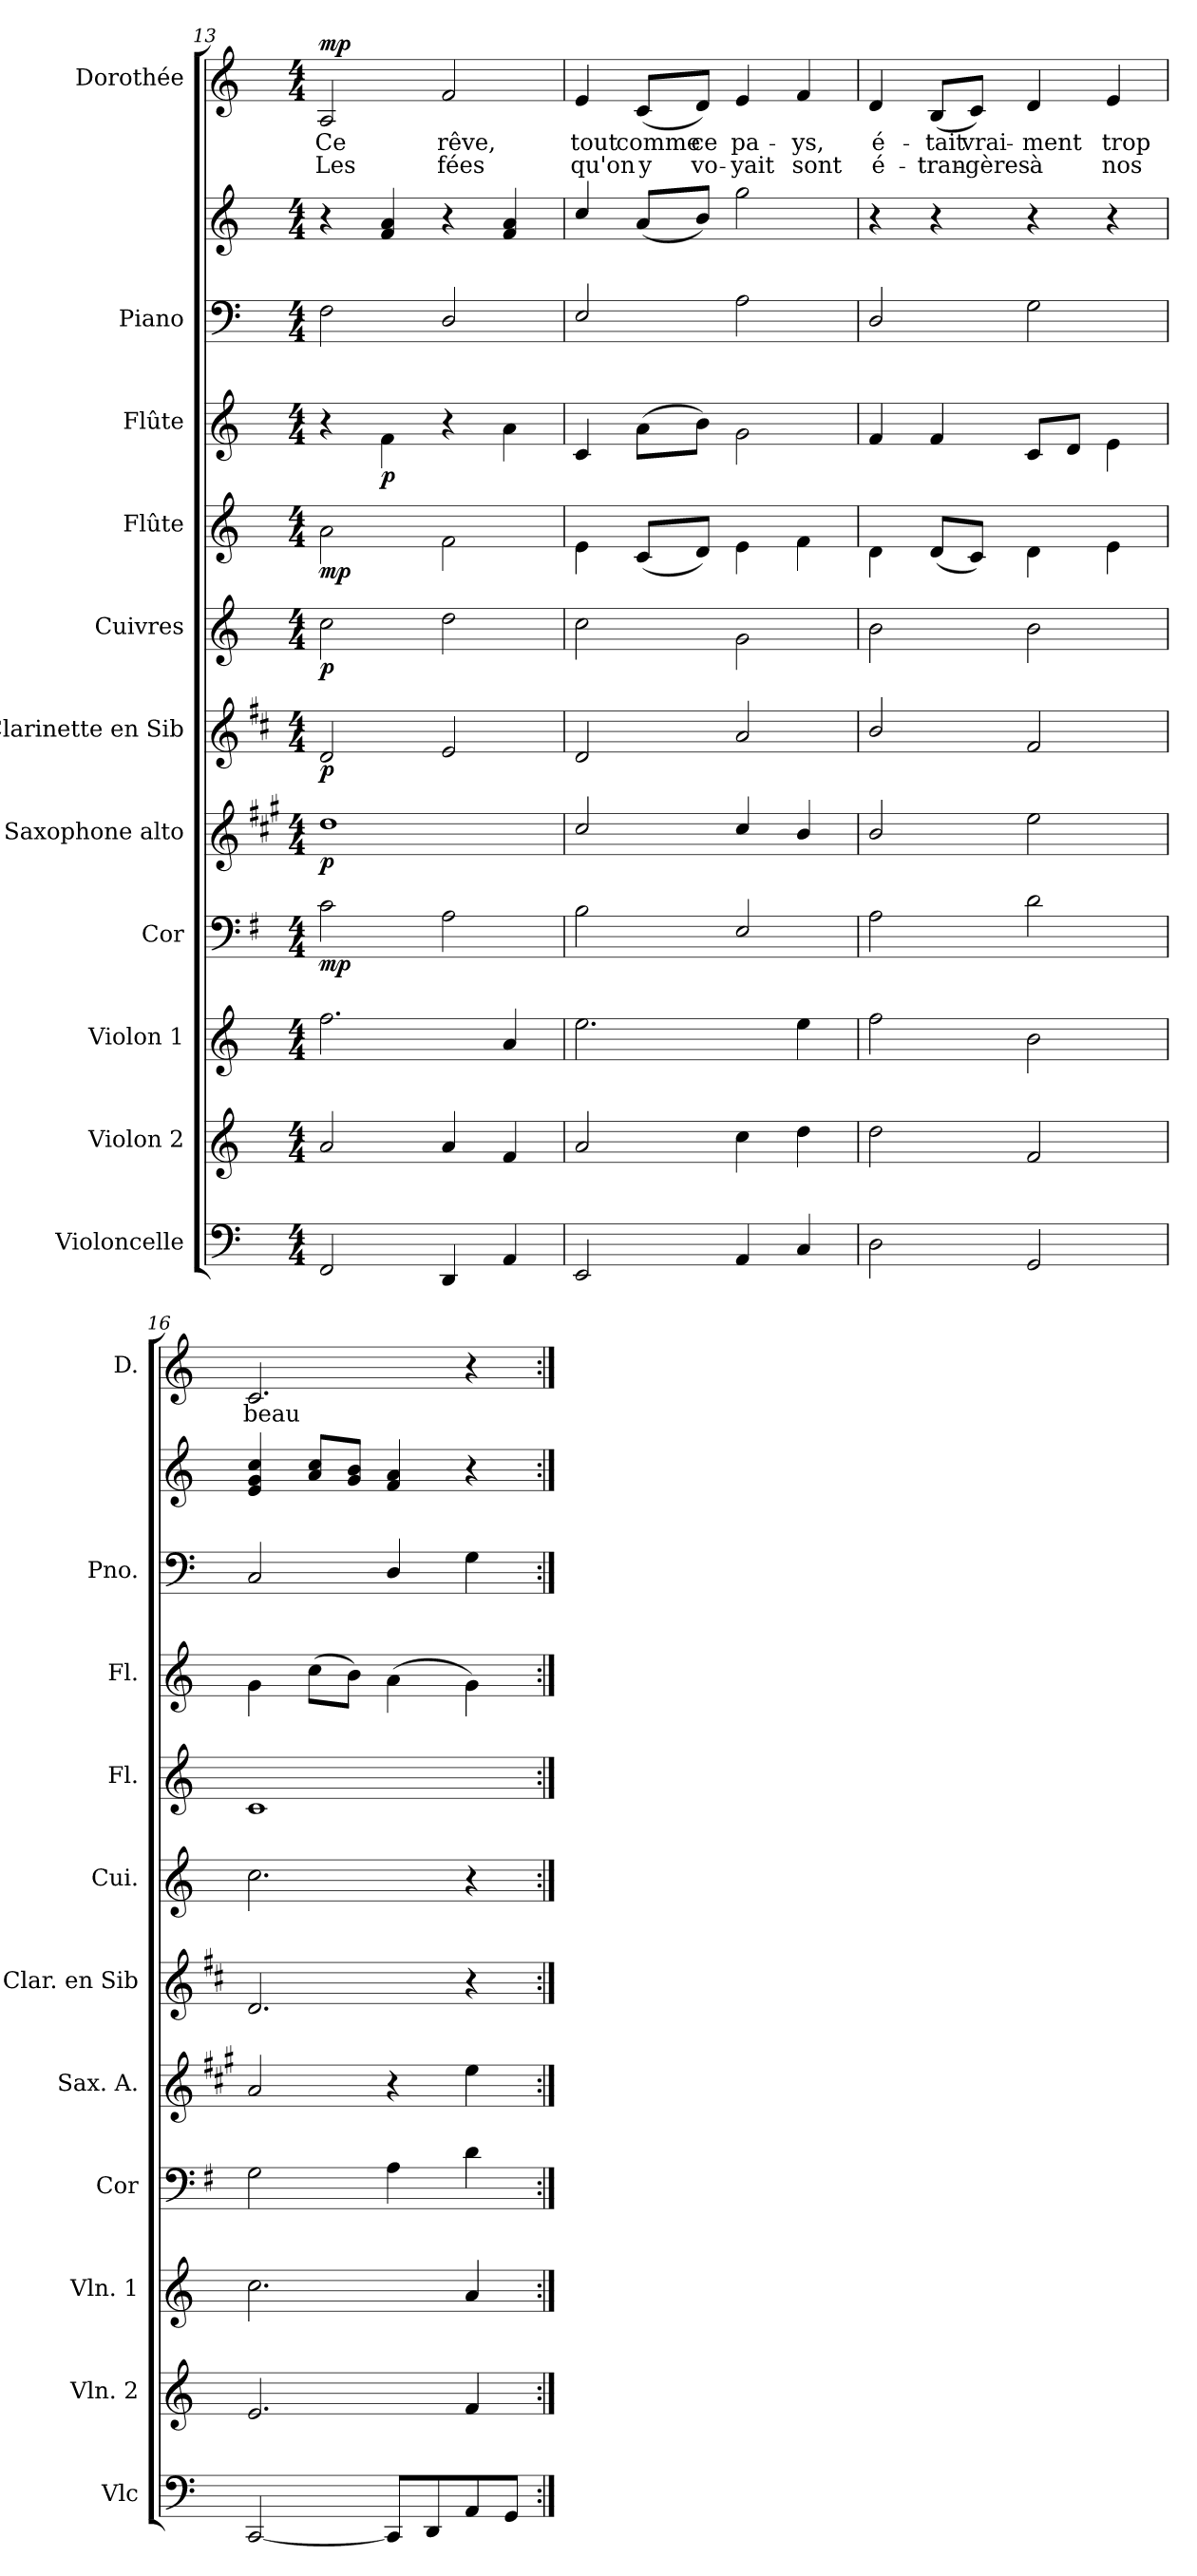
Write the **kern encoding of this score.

**kern	**kern	**kern	**kern	**dynam	**kern	**dynam	**kern	**dynam	**kern	**dynam	**kern	**dynam	**kern	**dynam	**kern	**kern	**kern	**text	**text	**dynam
*part11	*part10	*part9	*part8	*part8	*part7	*part7	*part6	*part6	*part5	*part5	*part4	*part4	*part3	*part3	*part2	*part2	*part1	*part1	*part1	*part1
*staff12	*staff11	*staff10	*staff9	*staff9	*staff8	*staff8	*staff7	*staff7	*staff6	*staff6	*staff5	*staff5	*staff4	*staff4	*staff3	*staff2	*staff1	*staff1	*staff1	*staff1
*I"Violoncelle	*I"Violon 2	*I"Violon 1	*I"Cor	*	*I"Saxophone alto	*	*I"Clarinette en Sib	*	*I"Cuivres	*	*I"Flûte	*	*I"Flûte	*	*I"Piano	*	*I"Dorothée	*	*	*
*I'Vlc	*I'Vln. 2	*I'Vln. 1	*I'Cor	*	*I'Sax. A.	*	*I'Clar. en Sib	*	*I'Cui.	*	*I'Fl.	*	*I'Fl.	*	*I'Pno.	*	*I'D.	*	*	*
!!LO:PB:g=z
*clefF4	*clefG2	*clefG2	*clefF4	*	*clefG2	*	*clefG2	*	*clefG2	*	*clefG2	*	*clefG2	*	*clefF4	*clefG2	*clefG2	*	*	*
*	*	*	*ITrd4c7	*	*ITrd5c9	*	*ITrd1c2	*	*	*	*	*	*	*	*	*	*	*	*	*
*k[]	*k[]	*k[]	*k[]	*	*k[]	*	*k[]	*	*k[]	*	*k[]	*	*k[]	*	*k[]	*k[]	*k[]	*	*	*
*M4/4	*M4/4	*M4/4	*M4/4	*	*M4/4	*	*M4/4	*	*M4/4	*	*M4/4	*	*M4/4	*	*M4/4	*M4/4	*M4/4	*	*	*
=13	=13	=13	=13	=13	=13	=13	=13	=13	=13	=13	=13	=13	=13	=13	=13	=13	=13	=13	=13	=13
!	!	!	!	!LO:DY:b	!	!LO:DY:b	!	!LO:DY:b	!	!LO:DY:b	!	!LO:DY:b	!	!	!	!	!	!LO:LY:b	!LO:LY:b	!LO:DY:b
2FF/	2a/	2.ff\	2F\	mp	1f	p	2c/	p	2cc\	p	2a\	mp	4r	.	2F\	4r	2A/	Ce	Les	mp
!	!	!	!	!	!	!	!	!	!	!	!	!	!	!LO:DY:b	!	!	!	!	!	!
.	.	.	.	.	.	.	.	.	.	.	.	.	4f\	p	.	4f/ 4a/	.	.	.	.
!	!	!	!	!	!	!	!	!	!	!	!	!	!	!	!	!	!	!LO:LY:b	!LO:LY:b	!
4DD/	4a/	.	2D\	.	.	.	2d/	.	2dd\	.	2f\	.	4r	.	2D/	4r	2f/	rêve,	fées	.
4AA/	4f/	4a/	.	.	.	.	.	.	.	.	.	.	4a\	.	.	4f/ 4a/	.	.	.	.
=14	=14	=14	=14	=14	=14	=14	=14	=14	=14	=14	=14	=14	=14	=14	=14	=14	=14	=14	=14	=14
!	!	!	!	!	!	!	!	!	!	!	!	!	!	!	!	!	!	!LO:LY:b	!LO:LY:b	!
2EE/	2a/	2.ee\	2E\	.	2e/	.	2c/	.	2cc\	.	4e\	.	4c/	.	2E/	4cc/	4e/	tout	qu'on	.
!	!	!	!	!	!	!	!	!	!	!	!	!	!	!	!	!	!	!LO:LY:b	!LO:LY:b	!
.	.	.	.	.	.	.	.	.	.	.	(8c/L	.	(8a\L	.	.	(8a/L	(8c/L	comme	y	.
!	!	!	!	!	!	!	!	!	!	!	!	!	!	!	!	!	!	!LO:LY:b	!LO:LY:b	!
.	.	.	.	.	.	.	.	.	.	.	8d/J)	.	8b\J)	.	.	8b/J)	8d/J)	ce	vo-	.
!	!	!	!	!	!	!	!	!	!	!	!	!	!	!	!	!	!	!LO:LY:b	!LO:LY:b	!
4AA/	4cc\	.	2AA/	.	4e/	.	2g/	.	2g\	.	4e\	.	2g\	.	2A\	2gg\	4e/	pa-	-yait	.
!	!	!	!	!	!	!	!	!	!	!	!	!	!	!	!	!	!	!LO:LY:b	!LO:LY:b	!
4C/	4dd\	4ee\	.	.	4d/	.	.	.	.	.	4f\	.	.	.	.	.	4f/	-ys,	sont	.
=15	=15	=15	=15	=15	=15	=15	=15	=15	=15	=15	=15	=15	=15	=15	=15	=15	=15	=15	=15	=15
!	!	!	!	!	!	!	!	!	!	!	!	!	!	!	!	!	!	!LO:LY:b	!LO:LY:b	!
2D\	2dd\	2ff\	2D\	.	2d/	.	2a/	.	2b\	.	4d\	.	4f/	.	2D/	4r	4d/	é-	é-	.
!	!	!	!	!	!	!	!	!	!	!	!	!	!	!	!	!	!	!LO:LY:b	!LO:LY:b	!
.	.	.	.	.	.	.	.	.	.	.	(8d/L	.	4f/	.	.	4r	(8B/L	-tait	-tran-	.
!	!	!	!	!	!	!	!	!	!	!	!	!	!	!	!	!	!	!LO:LY:b	!LO:LY:b	!
.	.	.	.	.	.	.	.	.	.	.	8c/J)	.	.	.	.	.	8c/J)	vrai-	-gères	.
!	!	!	!	!	!	!	!	!	!	!	!	!	!	!	!	!	!	!LO:LY:b	!LO:LY:b	!
2GG/	2f/	2b\	2G\	.	2g\	.	2e/	.	2b\	.	4d\	.	8c/L	.	2G\	4r	4d/	-ment	à	.
.	.	.	.	.	.	.	.	.	.	.	.	.	8d/J	.	.	.	.	.	.	.
!	!	!	!	!	!	!	!	!	!	!	!	!	!	!	!	!	!	!LO:LY:b	!LO:LY:b	!
.	.	.	.	.	.	.	.	.	.	.	4e\	.	4e\	.	.	4r	4e/	trop	nos	.
!!LO:PB:g=z
=16	=16	=16	=16	=16	=16	=16	=16	=16	=16	=16	=16	=16	=16	=16	=16	=16	=16	=16	=16	=16
!	!	!	!	!	!	!	!	!	!	!	!	!	!	!	!	!	!	!LO:LY:b	!	!
[2CC/	2.e/	2.cc\	2C\	.	2c/	.	2.c/	.	2.cc\	.	1c	.	4g\	.	2C/	4e/ 4g/ 4cc/	2.c/	beau	.	.
.	.	.	.	.	.	.	.	.	.	.	.	.	(8cc\L	.	.	8a/ 8cc/L	.	.	.	.
.	.	.	.	.	.	.	.	.	.	.	.	.	8b\J)	.	.	8g/ 8b/J	.	.	.	.
8CC/L]	.	.	4D\	.	4r	.	.	.	.	.	.	.	(4a\	.	4D/	4f/ 4a/	.	.	.	.
8DD/	.	.	.	.	.	.	.	.	.	.	.	.	.	.	.	.	.	.	.	.
8AA/	4f/	4a/	4G\	.	4g\	.	4r	.	4r	.	.	.	4g\)	.	4G\	4r	4r	.	.	.
8GG/J	.	.	.	.	.	.	.	.	.	.	.	.	.	.	.	.	.	.	.	.
=:|!	=:|!	=:|!	=:|!	=:|!	=:|!	=:|!	=:|!	=:|!	=:|!	=:|!	=:|!	=:|!	=:|!	=:|!	=:|!	=:|!	=:|!	=:|!	=:|!	=:|!
*-	*-	*-	*-	*-	*-	*-	*-	*-	*-	*-	*-	*-	*-	*-	*-	*-	*-	*-	*-	*-
